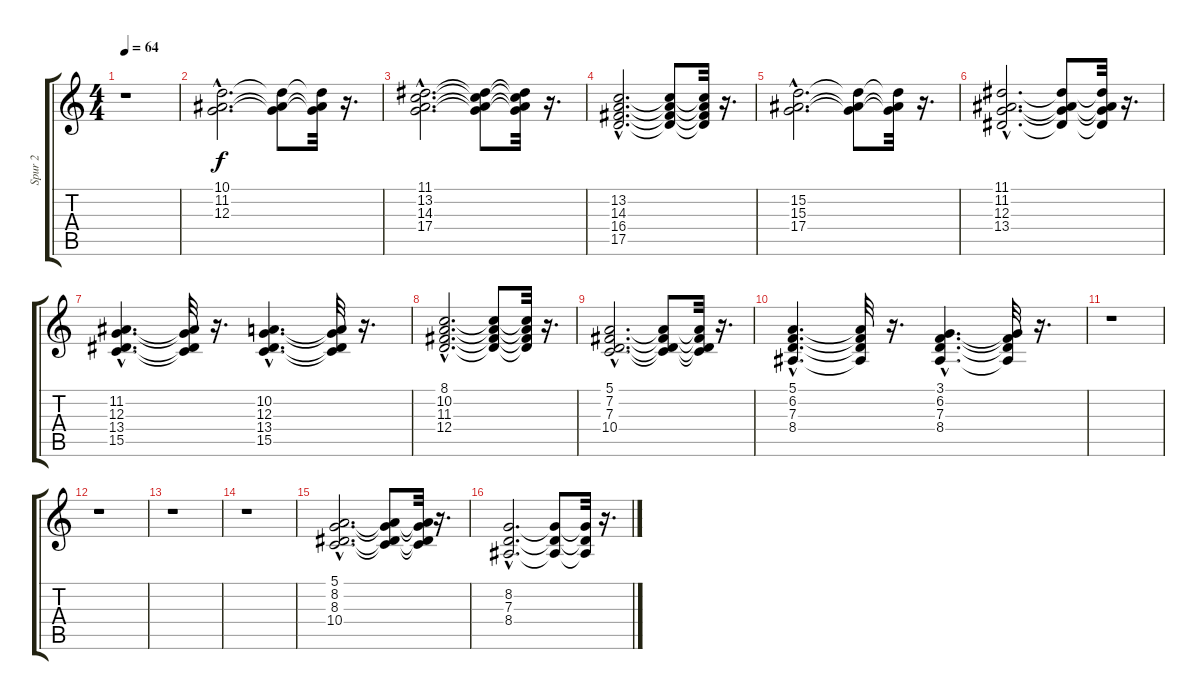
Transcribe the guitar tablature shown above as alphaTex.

\track ("Spur 2" "Spur 2") {instrument choiraahs}
\staff {score tabs}
\tuning (E4 B3 G3 D3 A2 E2) {hide}
\ts (4 4)
\tempo 64
\clef g2
\ks c
r.1{dy f instrument choiraahs} |
(10.1{hac} 11.2{hac} 12.3{hac}).2{d} (10.1{t} 11.2{t} 12.3{t}).8 (10.1{t} 11.2{t} 12.3{t}).32 r.16{d} |
(11.1{hac} 13.2{hac} 14.3{hac} 17.4{hac}).2{d} (11.1{t} 13.2{t} 14.3{t} 17.4{t}).8 (11.1{t} 13.2{t} 14.3{t} 17.4{t}).32 r.16{d} |
(13.2{hac} 14.3{hac} 16.4{hac} 17.5{hac}).2{d} (13.2{t} 14.3{t} 16.4{t} 17.5{t}).8 (13.2{t} 14.3{t} 16.4{t} 17.5{t}).32 r.16{d} |
(15.2{hac} 15.3{hac} 17.4{hac}).2{d} (15.2{t} 15.3{t} 17.4{t}).8 (15.2{t} 15.3{t} 17.4{t}).32 r.16{d} |
(11.1{hac} 11.2{hac} 12.3{hac} 13.4{hac}).2{d} (11.1{t} 11.2{t} 12.3{t} 13.4{t}).8 (11.1{t} 11.2{t} 12.3{t} 13.4{t}).32 r.16{d} |
(11.2{hac} 12.3{hac} 13.4{hac} 15.5{hac}).4{d} (11.2{t} 12.3{t} 13.4{t} 15.5{t}).32 r.16{d} (10.2{hac} 12.3{hac} 13.4{hac} 15.5{hac}).4{d} (10.2{t} 12.3{t} 13.4{t} 15.5{t}).32 r.16{d} |
(8.1{hac} 10.2{hac} 11.3{hac} 12.4{hac}).2{d} (8.1{t} 10.2{t} 11.3{t} 12.4{t}).8 (8.1{t} 10.2{t} 11.3{t} 12.4{t}).32 r.16{d} |
(5.1{hac} 7.2{hac} 7.3{hac} 10.4{hac}).2{d} (5.1{t} 7.2{t} 7.3{t} 10.4{t}).8 (5.1{t} 7.2{t} 7.3{t} 10.4{t}).32 r.16{d} |
(5.1{hac} 6.2{hac} 7.3{hac} 8.4{hac}).4{d} (5.1{t} 6.2{t} 7.3{t} 8.4{t}).32 r.16{d} (3.1{hac} 6.2{hac} 7.3{hac} 8.4{hac}).4{d} (3.1{t} 6.2{t} 7.3{t} 8.4{t}).32 r.16{d} |
r.1 |
r.1 |
r.1 |
r.1 |
(5.1{hac} 8.2{hac} 8.3{hac} 10.4{hac}).2{d} (5.1{t} 8.2{t} 8.3{t} 10.4{t}).8 (5.1{t} 8.2{t} 8.3{t} 10.4{t}).32 r.16{d} |
(8.2{hac} 7.3{hac} 8.4{hac}).2{d} (8.2{t} 7.3{t} 8.4{t}).8 (8.2{t} 7.3{t} 8.4{t}).32 r.16{d}
